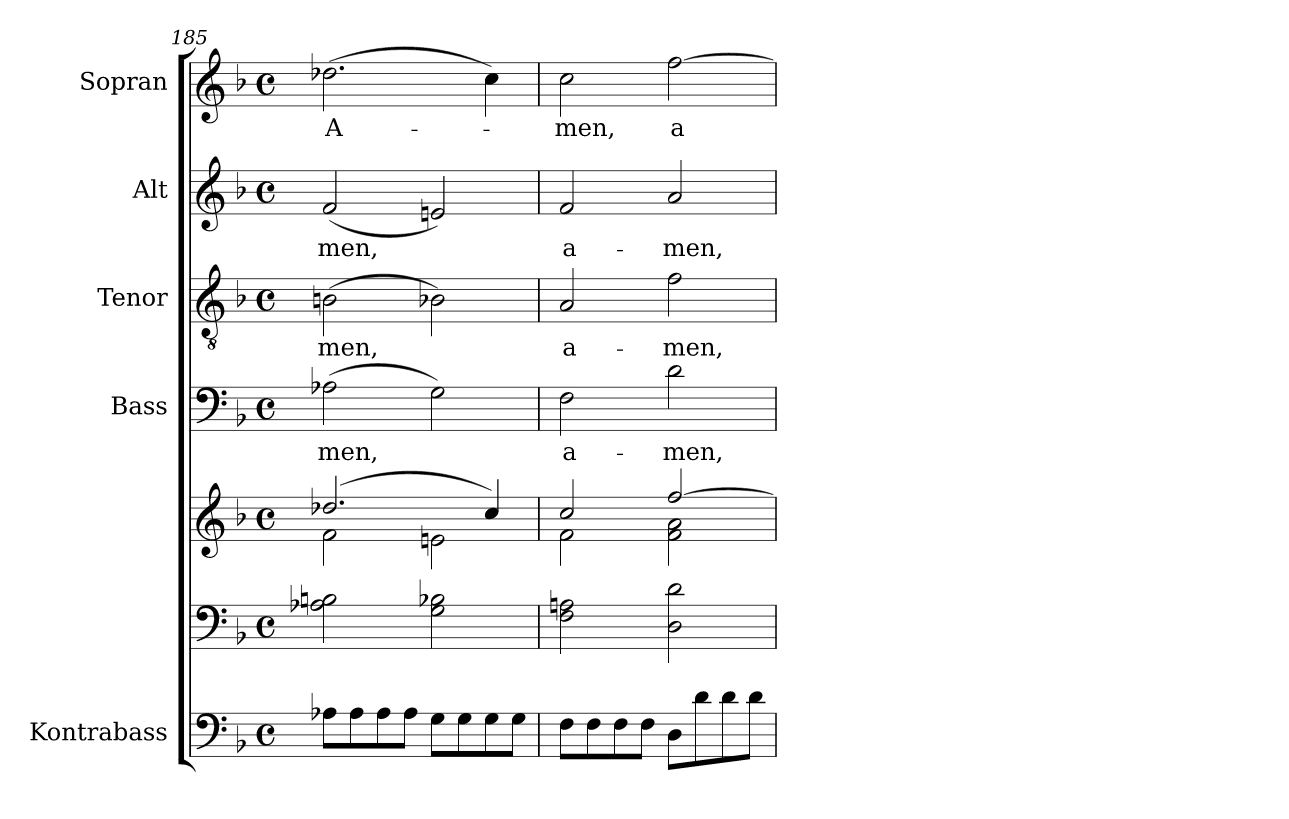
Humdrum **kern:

**kern	**kern	**kern	**kern	**text	**kern	**text	**kern	**text	**kern	**text
*part6	*part5	*part5	*part4	*part4	*part3	*part3	*part2	*part2	*part1	*part1
*staff7	*staff6	*staff5	*staff4	*staff4	*staff3	*staff3	*staff2	*staff2	*staff1	*staff1
*I"Kontrabass	*	*	*I"Bass	*	*I"Tenor	*	*I"Alt	*	*I"Sopran	*
*I'Kb.	*	*	*I'B.	*	*I'T.	*	*I'A.	*	*I'S.	*
*clefF4	*clefF4	*clefG2	*clefF4	*	*clefGv2	*	*clefG2	*	*clefG2	*
*ITrd7c12	*	*	*	*	*	*	*	*	*	*
*k[b-]	*k[b-]	*k[b-]	*k[b-]	*	*k[b-]	*	*k[b-]	*	*k[b-]	*
*F:	*F:	*F:	*F:	*	*F:	*	*F:	*	*F:	*
*M4/4	*M4/4	*M4/4	*M4/4	*	*M4/4	*	*M4/4	*	*M4/4	*
*met(c)	*met(c)	*met(c)	*met(c)	*	*met(c)	*	*met(c)	*	*met(c)	*
=185	=185	=185	=185	=185	=185	=185	=185	=185	=185	=185
*	*	*^	*	*	*	*	*	*	*	*
!	!	!	!	!	!LO:LY:b	!	!LO:LY:b	!	!LO:LY:b	!	!LO:LY:b
8AA-X\L	2A-X\ 2Bn\	(2.dd-X/	2f\	(>2A-X\	-men,	(>2Bn\	-men,	(<2f/	-men,	(>2.dd-X\	A-
8AA-\	.	.	.	.	.	.	.	.	.	.	.
8AA-\	.	.	.	.	.	.	.	.	.	.	.
8AA-\J	.	.	.	.	.	.	.	.	.	.	.
8GG\L	2G\ 2B-X\	.	2en\	2G\)	.	2B-X\)	.	2en/)	.	.	.
8GG\	.	.	.	.	.	.	.	.	.	.	.
8GG\	.	4cc/)	.	.	.	.	.	.	.	4cc\)	.
8GG\J	.	.	.	.	.	.	.	.	.	.	.
!!LO:PB:g=z
=186	=186	=186	=186	=186	=186	=186	=186	=186	=186	=186	=186
!	!	!	!	!	!LO:LY:b	!	!LO:LY:b	!	!LO:LY:b	!	!LO:LY:b
8FF\L	2F\ 2An\	2cc/	2f\	2F\	a-	2A/	a-	2f/	a-	2cc\	-men,
8FF\	.	.	.	.	.	.	.	.	.	.	.
8FF\	.	.	.	.	.	.	.	.	.	.	.
8FF\J	.	.	.	.	.	.	.	.	.	.	.
!	!	!	!	!	!LO:LY:b	!	!LO:LY:b	!	!LO:LY:b	!	!LO:LY:b
8DD\L	2D\ 2d\	[>2ff/	2f\ 2a\	2d\	-men,	2f\	-men,	2a/	-men,	[2ff\	a-
8D\	.	.	.	.	.	.	.	.	.	.	.
8D\	.	.	.	.	.	.	.	.	.	.	.
8D\J	.	.	.	.	.	.	.	.	.	.	.
*	*	*v	*v	*	*	*	*	*	*	*	*
=	=	=	=	=	=	=	=	=	=	=
*-	*-	*-	*-	*-	*-	*-	*-	*-	*-	*-
